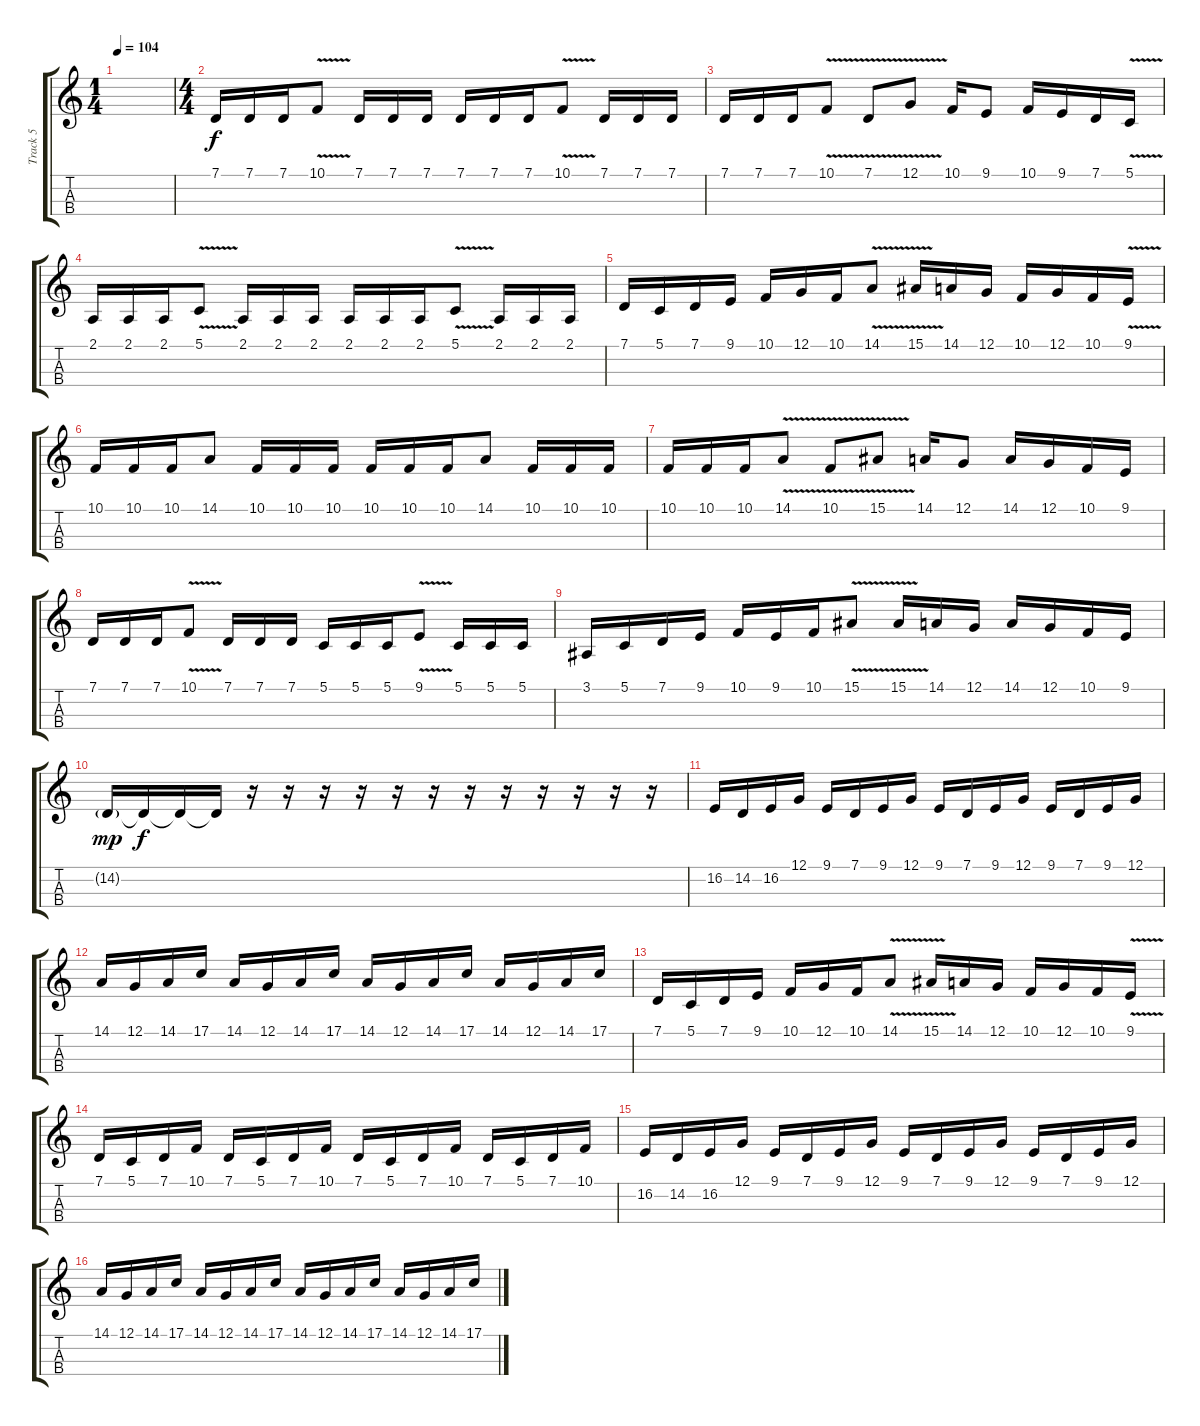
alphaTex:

\track ("Track 5" "Track 5") {instrument viola}
\staff {score tabs}
\tuning (G3 C3 G2 C2) {hide}
\ts (1 4)
\tempo 104
\clef g2
\ks c
|
\ts (4 4)
7.1.16 7.1.16 7.1.16 10.1{v}.8 7.1.16 7.1.16 7.1.16 7.1.16 7.1.16 7.1.16 10.1{v}.8 7.1.16 7.1.16 7.1.16 |
7.1.16 7.1.16 7.1.16 10.1{v}.8 7.1{v}.8 12.1{v}.8 10.1.16 9.1.8 10.1.16 9.1.16 7.1.16 5.1{v}.16 |
2.1.16 2.1.16 2.1.16 5.1{v}.8 2.1.16 2.1.16 2.1.16 2.1.16 2.1.16 2.1.16 5.1{v}.8 2.1.16 2.1.16 2.1.16 |
7.1.16 5.1.16 7.1.16 9.1.16 10.1.16 12.1.16 10.1.16 14.1{v}.8 15.1{v}.16 14.1.16 12.1.16 10.1.16 12.1.16 10.1.16 9.1{v}.16 |
10.1.16 10.1.16 10.1.16 14.1.8 10.1.16 10.1.16 10.1.16 10.1.16 10.1.16 10.1.16 14.1.8 10.1.16 10.1.16 10.1.16 |
10.1.16 10.1.16 10.1.16 14.1{v}.8 10.1{v}.8 15.1{v}.8 14.1.16 12.1.8 14.1.16 12.1.16 10.1.16 9.1.16 |
7.1.16 7.1.16 7.1.16 10.1{v}.8 7.1.16 7.1.16 7.1.16 5.1.16 5.1.16 5.1.16 9.1{v}.8 5.1.16 5.1.16 5.1.16 |
3.1.16 5.1.16 7.1.16 9.1.16 10.1.16 9.1.16 10.1.16 15.1{v}.8 15.1{v}.16 14.1.16 12.1.16 14.1.16 12.1.16 10.1.16 9.1.16 |
14.2{g}.16{dy mp} 14.2{t}.16{dy f} 14.2{t}.16 14.2{t}.16 r.16 r.16 r.16 r.16 r.16 r.16 r.16 r.16 r.16 r.16 r.16 r.16 |
16.2.16 14.2.16 16.2.16 12.1.16 9.1.16 7.1.16 9.1.16 12.1.16 9.1.16 7.1.16 9.1.16 12.1.16 9.1.16 7.1.16 9.1.16 12.1.16 |
14.1.16 12.1.16 14.1.16 17.1.16 14.1.16 12.1.16 14.1.16 17.1.16 14.1.16 12.1.16 14.1.16 17.1.16 14.1.16 12.1.16 14.1.16 17.1.16 |
7.1.16 5.1.16 7.1.16 9.1.16 10.1.16 12.1.16 10.1.16 14.1{v}.8 15.1{v}.16 14.1.16 12.1.16 10.1.16 12.1.16 10.1.16 9.1{v}.16 |
7.1.16 5.1.16 7.1.16 10.1.16 7.1.16 5.1.16 7.1.16 10.1.16 7.1.16 5.1.16 7.1.16 10.1.16 7.1.16 5.1.16 7.1.16 10.1.16 |
16.2.16 14.2.16 16.2.16 12.1.16 9.1.16 7.1.16 9.1.16 12.1.16 9.1.16 7.1.16 9.1.16 12.1.16 9.1.16 7.1.16 9.1.16 12.1.16 |
14.1.16 12.1.16 14.1.16 17.1.16 14.1.16 12.1.16 14.1.16 17.1.16 14.1.16 12.1.16 14.1.16 17.1.16 14.1.16 12.1.16 14.1.16 17.1.16
